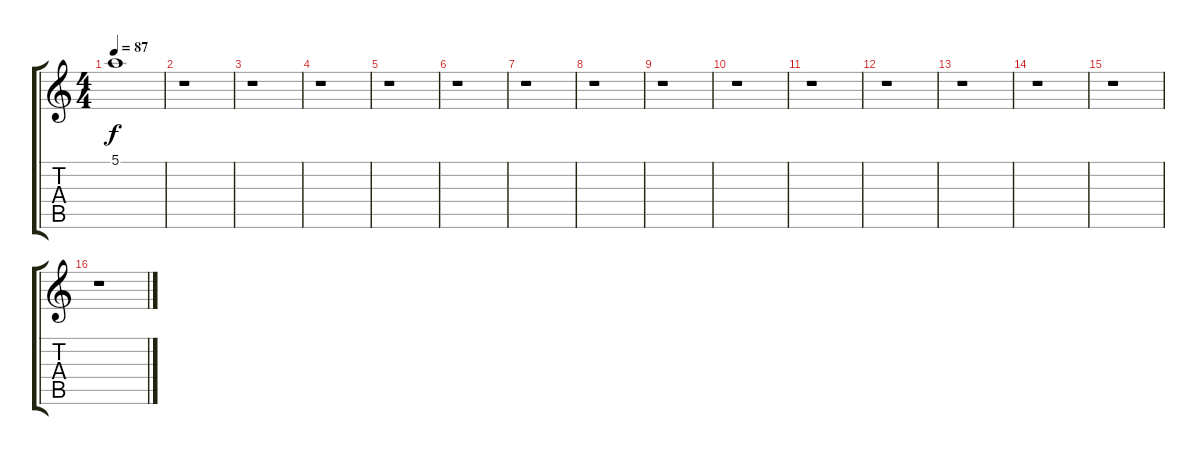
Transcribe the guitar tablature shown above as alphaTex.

\track "" {instrument acousticguitarnylon}
\staff {score tabs}
\tuning (E4 B3 G3 D3 A2 E2) {hide}
\ts (4 4)
\tempo 87
\clef g2
\ks c
5.1.1{dy f instrument acousticguitarnylon} |
r.1 |
r.1 |
r.1 |
r.1 |
r.1 |
r.1 |
r.1 |
r.1 |
r.1 |
r.1 |
r.1 |
r.1 |
r.1 |
r.1 |
r.1
